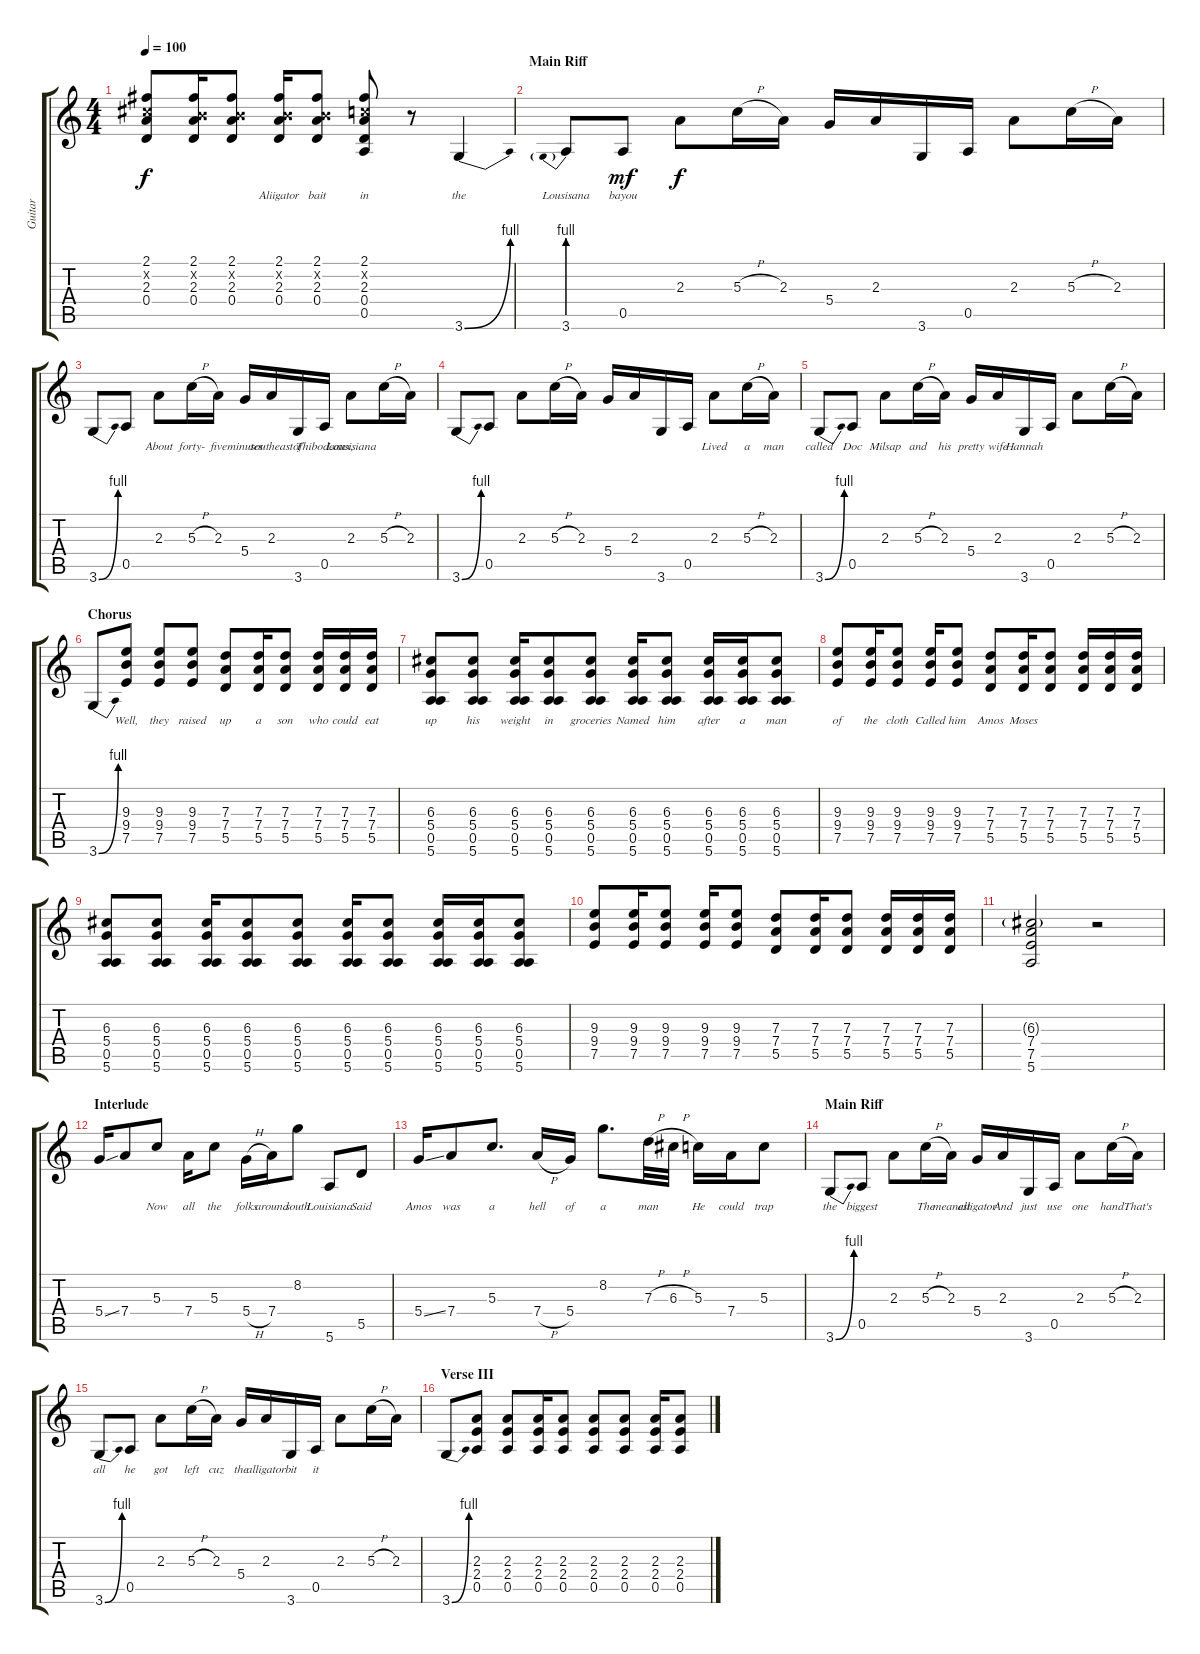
\track ("Guitar" "Guitar") {instrument overdrivenguitar}
\staff {score tabs}
\tuning (E4 B3 G3 D3 A2 E2) {hide}
\ts (4 4)
\tempo 100
\clef g2
\ks c
(2.1 2.2{x} 2.3 0.4).8{lyrics (0 "") lyrics (1 "") lyrics (2 "") lyrics (3 "") lyrics (4 "") dy f} (2.1 0.2{x} 2.3 0.4).16{lyrics (0 "") lyrics (1 "") lyrics (2 "") lyrics (3 "") lyrics (4 "")} (2.1 0.2{x} 2.3 0.4).8{lyrics (0 "") lyrics (1 "") lyrics (2 "") lyrics (3 "") lyrics (4 "")} (2.1 0.2{x} 2.3 0.4).16{lyrics (0 "Aliigator") lyrics (1 "") lyrics (2 "") lyrics (3 "") lyrics (4 "")} (2.1 0.2{x} 2.3 0.4).8{lyrics (0 "bait") lyrics (1 "") lyrics (2 "") lyrics (3 "") lyrics (4 "")} (2.1 1.2{x} 2.3 0.4 0.5).8{lyrics (0 "in") lyrics (1 "") lyrics (2 "") lyrics (3 "") lyrics (4 "")} r.8 3.6{be (bend 0 0 60 4)}.4{lyrics (0 "the") lyrics (1 "") lyrics (2 "") lyrics (3 "") lyrics (4 "")} |
\section ("" "Main Riff")
3.6{be (prebend 0 4 60 4)}.8{lyrics (0 "Lousisana") lyrics (1 "") lyrics (2 "") lyrics (3 "") lyrics (4 "")} 0.5.8{lyrics (0 "bayou") lyrics (1 "") lyrics (2 "") lyrics (3 "") lyrics (4 "") dy mf} 2.3.8{lyrics (0 "") lyrics (1 "") lyrics (2 "") lyrics (3 "") lyrics (4 "") dy f} 5.3{h}.16{lyrics (0 "") lyrics (1 "") lyrics (2 "") lyrics (3 "") lyrics (4 "")} 2.3.16{lyrics (0 "") lyrics (1 "") lyrics (2 "") lyrics (3 "") lyrics (4 "")} 5.4.16{lyrics (0 "") lyrics (1 "") lyrics (2 "") lyrics (3 "") lyrics (4 "")} 2.3.16{lyrics (0 "") lyrics (1 "") lyrics (2 "") lyrics (3 "") lyrics (4 "")} 3.6.16{lyrics (0 "") lyrics (1 "") lyrics (2 "") lyrics (3 "") lyrics (4 "")} 0.5.16{lyrics (0 "") lyrics (1 "") lyrics (2 "") lyrics (3 "") lyrics (4 "")} 2.3.8{lyrics (0 "") lyrics (1 "") lyrics (2 "") lyrics (3 "") lyrics (4 "")} 5.3{h}.16{lyrics (0 "") lyrics (1 "") lyrics (2 "") lyrics (3 "") lyrics (4 "")} 2.3.16{lyrics (0 "") lyrics (1 "") lyrics (2 "") lyrics (3 "") lyrics (4 "")} |
3.6{be (bend 0 0 60 4)}.8{lyrics (0 "") lyrics (1 "") lyrics (2 "") lyrics (3 "") lyrics (4 "")} 0.5.8{lyrics (0 "") lyrics (1 "") lyrics (2 "") lyrics (3 "") lyrics (4 "")} 2.3.8{lyrics (0 "About") lyrics (1 "") lyrics (2 "") lyrics (3 "") lyrics (4 "")} 5.3{h}.16{lyrics (0 "forty-") lyrics (1 "") lyrics (2 "") lyrics (3 "") lyrics (4 "")} 2.3.16{lyrics (0 "five") lyrics (1 "") lyrics (2 "") lyrics (3 "") lyrics (4 "")} 5.4.16{lyrics (0 "minutes") lyrics (1 "") lyrics (2 "") lyrics (3 "") lyrics (4 "")} 2.3.16{lyrics (0 "southeast") lyrics (1 "") lyrics (2 "") lyrics (3 "") lyrics (4 "")} 3.6.16{lyrics (0 "of") lyrics (1 "") lyrics (2 "") lyrics (3 "") lyrics (4 "")} 0.5.16{lyrics (0 "Thibodeaux,") lyrics (1 "") lyrics (2 "") lyrics (3 "") lyrics (4 "")} 2.3.8{lyrics (0 "Lousisiana") lyrics (1 "") lyrics (2 "") lyrics (3 "") lyrics (4 "")} 5.3{h}.16{lyrics (0 "") lyrics (1 "") lyrics (2 "") lyrics (3 "") lyrics (4 "")} 2.3.16{lyrics (0 "") lyrics (1 "") lyrics (2 "") lyrics (3 "") lyrics (4 "")} |
3.6{be (bend 0 0 60 4)}.8{lyrics (0 "") lyrics (1 "") lyrics (2 "") lyrics (3 "") lyrics (4 "")} 0.5.8{lyrics (0 "") lyrics (1 "") lyrics (2 "") lyrics (3 "") lyrics (4 "")} 2.3.8{lyrics (0 "") lyrics (1 "") lyrics (2 "") lyrics (3 "") lyrics (4 "")} 5.3{h}.16{lyrics (0 "") lyrics (1 "") lyrics (2 "") lyrics (3 "") lyrics (4 "")} 2.3.16{lyrics (0 "") lyrics (1 "") lyrics (2 "") lyrics (3 "") lyrics (4 "")} 5.4.16{lyrics (0 "") lyrics (1 "") lyrics (2 "") lyrics (3 "") lyrics (4 "")} 2.3.16{lyrics (0 "") lyrics (1 "") lyrics (2 "") lyrics (3 "") lyrics (4 "")} 3.6.16{lyrics (0 "") lyrics (1 "") lyrics (2 "") lyrics (3 "") lyrics (4 "")} 0.5.16{lyrics (0 "") lyrics (1 "") lyrics (2 "") lyrics (3 "") lyrics (4 "")} 2.3.8{lyrics (0 "Lived") lyrics (1 "") lyrics (2 "") lyrics (3 "") lyrics (4 "")} 5.3{h}.16{lyrics (0 "a") lyrics (1 "") lyrics (2 "") lyrics (3 "") lyrics (4 "")} 2.3.16{lyrics (0 "man") lyrics (1 "") lyrics (2 "") lyrics (3 "") lyrics (4 "")} |
3.6{be (bend 0 0 60 4)}.8{lyrics (0 "called") lyrics (1 "") lyrics (2 "") lyrics (3 "") lyrics (4 "")} 0.5.8{lyrics (0 "Doc") lyrics (1 "") lyrics (2 "") lyrics (3 "") lyrics (4 "")} 2.3.8{lyrics (0 "Milsap") lyrics (1 "") lyrics (2 "") lyrics (3 "") lyrics (4 "")} 5.3{h}.16{lyrics (0 "and") lyrics (1 "") lyrics (2 "") lyrics (3 "") lyrics (4 "")} 2.3.16{lyrics (0 "his") lyrics (1 "") lyrics (2 "") lyrics (3 "") lyrics (4 "")} 5.4.16{lyrics (0 "pretty") lyrics (1 "") lyrics (2 "") lyrics (3 "") lyrics (4 "")} 2.3.16{lyrics (0 "wife") lyrics (1 "") lyrics (2 "") lyrics (3 "") lyrics (4 "")} 3.6.16{lyrics (0 "Hannah") lyrics (1 "") lyrics (2 "") lyrics (3 "") lyrics (4 "")} 0.5.16{lyrics (0 "") lyrics (1 "") lyrics (2 "") lyrics (3 "") lyrics (4 "")} 2.3.8{lyrics (0 "") lyrics (1 "") lyrics (2 "") lyrics (3 "") lyrics (4 "")} 5.3{h}.16{lyrics (0 "") lyrics (1 "") lyrics (2 "") lyrics (3 "") lyrics (4 "")} 2.3.16{lyrics (0 "") lyrics (1 "") lyrics (2 "") lyrics (3 "") lyrics (4 "")} |
\section ("" "Chorus")
3.6{be (bend 0 0 60 4)}.8{lyrics (0 "") lyrics (1 "") lyrics (2 "") lyrics (3 "") lyrics (4 "")} (9.3 9.4 7.5).8{lyrics (0 "Well,") lyrics (1 "") lyrics (2 "") lyrics (3 "") lyrics (4 "")} (9.3 9.4 7.5).8{lyrics (0 "they") lyrics (1 "") lyrics (2 "") lyrics (3 "") lyrics (4 "")} (9.3 9.4 7.5).8{lyrics (0 "raised") lyrics (1 "") lyrics (2 "") lyrics (3 "") lyrics (4 "")} (7.3 7.4 5.5).8{lyrics (0 "up") lyrics (1 "") lyrics (2 "") lyrics (3 "") lyrics (4 "")} (7.3 7.4 5.5).16{lyrics (0 "a") lyrics (1 "") lyrics (2 "") lyrics (3 "") lyrics (4 "")} (7.3 7.4 5.5).8{lyrics (0 "son") lyrics (1 "") lyrics (2 "") lyrics (3 "") lyrics (4 "")} (7.3 7.4 5.5).16{lyrics (0 "who") lyrics (1 "") lyrics (2 "") lyrics (3 "") lyrics (4 "")} (7.3 7.4 5.5).16{lyrics (0 "could") lyrics (1 "") lyrics (2 "") lyrics (3 "") lyrics (4 "")} (7.3 7.4 5.5).16{lyrics (0 "eat") lyrics (1 "") lyrics (2 "") lyrics (3 "") lyrics (4 "")} |
(6.3 5.4 0.5 5.6).8{lyrics (0 "up") lyrics (1 "") lyrics (2 "") lyrics (3 "") lyrics (4 "")} (6.3 5.4 0.5 5.6).8{lyrics (0 "his") lyrics (1 "") lyrics (2 "") lyrics (3 "") lyrics (4 "")} (6.3 5.4 0.5 5.6).16{lyrics (0 "weight") lyrics (1 "") lyrics (2 "") lyrics (3 "") lyrics (4 "")} (6.3 5.4 0.5 5.6).8{lyrics (0 "in") lyrics (1 "") lyrics (2 "") lyrics (3 "") lyrics (4 "")} (6.3 5.4 0.5 5.6).8{lyrics (0 "groceries") lyrics (1 "") lyrics (2 "") lyrics (3 "") lyrics (4 "")} (6.3 5.4 0.5 5.6).16{lyrics (0 "Named") lyrics (1 "") lyrics (2 "") lyrics (3 "") lyrics (4 "")} (6.3 5.4 0.5 5.6).8{lyrics (0 "him") lyrics (1 "") lyrics (2 "") lyrics (3 "") lyrics (4 "")} (6.3 5.4 0.5 5.6).16{lyrics (0 "after") lyrics (1 "") lyrics (2 "") lyrics (3 "") lyrics (4 "")} (6.3 5.4 0.5 5.6).16{lyrics (0 "a") lyrics (1 "") lyrics (2 "") lyrics (3 "") lyrics (4 "")} (6.3 5.4 0.5 5.6).8{lyrics (0 "man") lyrics (1 "") lyrics (2 "") lyrics (3 "") lyrics (4 "")} |
(9.3 9.4 7.5).8{lyrics (0 "of") lyrics (1 "") lyrics (2 "") lyrics (3 "") lyrics (4 "")} (9.3 9.4 7.5).16{lyrics (0 "the") lyrics (1 "") lyrics (2 "") lyrics (3 "") lyrics (4 "")} (9.3 9.4 7.5).8{lyrics (0 "cloth") lyrics (1 "") lyrics (2 "") lyrics (3 "") lyrics (4 "")} (9.3 9.4 7.5).16{lyrics (0 "Called") lyrics (1 "") lyrics (2 "") lyrics (3 "") lyrics (4 "")} (9.3 9.4 7.5).8{lyrics (0 "him") lyrics (1 "") lyrics (2 "") lyrics (3 "") lyrics (4 "")} (7.3 7.4 5.5).8{lyrics (0 "Amos") lyrics (1 "") lyrics (2 "") lyrics (3 "") lyrics (4 "")} (7.3 7.4 5.5).16{lyrics (0 "Moses") lyrics (1 "") lyrics (2 "") lyrics (3 "") lyrics (4 "")} (7.3 7.4 5.5).8{lyrics (0 "") lyrics (1 "") lyrics (2 "") lyrics (3 "") lyrics (4 "")} (7.3 7.4 5.5).16{lyrics (0 "") lyrics (1 "") lyrics (2 "") lyrics (3 "") lyrics (4 "")} (7.3 7.4 5.5).16{lyrics (0 "") lyrics (1 "") lyrics (2 "") lyrics (3 "") lyrics (4 "")} (7.3 7.4 5.5).16{lyrics (0 "") lyrics (1 "") lyrics (2 "") lyrics (3 "") lyrics (4 "")} |
(6.3 5.4 0.5 5.6).8{lyrics (0 "") lyrics (1 "") lyrics (2 "") lyrics (3 "") lyrics (4 "")} (6.3 5.4 0.5 5.6).8{lyrics (0 "") lyrics (1 "") lyrics (2 "") lyrics (3 "") lyrics (4 "")} (6.3 5.4 0.5 5.6).16{lyrics (0 "") lyrics (1 "") lyrics (2 "") lyrics (3 "") lyrics (4 "")} (6.3 5.4 0.5 5.6).8{lyrics (0 "") lyrics (1 "") lyrics (2 "") lyrics (3 "") lyrics (4 "")} (6.3 5.4 0.5 5.6).8{lyrics (0 "") lyrics (1 "") lyrics (2 "") lyrics (3 "") lyrics (4 "")} (6.3 5.4 0.5 5.6).16{lyrics (0 "") lyrics (1 "") lyrics (2 "") lyrics (3 "") lyrics (4 "")} (6.3 5.4 0.5 5.6).8{lyrics (0 "") lyrics (1 "") lyrics (2 "") lyrics (3 "") lyrics (4 "")} (6.3 5.4 0.5 5.6).16{lyrics (0 "") lyrics (1 "") lyrics (2 "") lyrics (3 "") lyrics (4 "")} (6.3 5.4 0.5 5.6).16{lyrics (0 "") lyrics (1 "") lyrics (2 "") lyrics (3 "") lyrics (4 "")} (6.3 5.4 0.5 5.6).8{lyrics (0 "") lyrics (1 "") lyrics (2 "") lyrics (3 "") lyrics (4 "")} |
(9.3 9.4 7.5).8{lyrics (0 "") lyrics (1 "") lyrics (2 "") lyrics (3 "") lyrics (4 "")} (9.3 9.4 7.5).16{lyrics (0 "") lyrics (1 "") lyrics (2 "") lyrics (3 "") lyrics (4 "")} (9.3 9.4 7.5).8{lyrics (0 "") lyrics (1 "") lyrics (2 "") lyrics (3 "") lyrics (4 "")} (9.3 9.4 7.5).16{lyrics (0 "") lyrics (1 "") lyrics (2 "") lyrics (3 "") lyrics (4 "")} (9.3 9.4 7.5).8{lyrics (0 "") lyrics (1 "") lyrics (2 "") lyrics (3 "") lyrics (4 "")} (7.3 7.4 5.5).8{lyrics (0 "") lyrics (1 "") lyrics (2 "") lyrics (3 "") lyrics (4 "")} (7.3 7.4 5.5).16{lyrics (0 "") lyrics (1 "") lyrics (2 "") lyrics (3 "") lyrics (4 "")} (7.3 7.4 5.5).8{lyrics (0 "") lyrics (1 "") lyrics (2 "") lyrics (3 "") lyrics (4 "")} (7.3 7.4 5.5).16{lyrics (0 "") lyrics (1 "") lyrics (2 "") lyrics (3 "") lyrics (4 "")} (7.3 7.4 5.5).16{lyrics (0 "") lyrics (1 "") lyrics (2 "") lyrics (3 "") lyrics (4 "")} (7.3 7.4 5.5).16{lyrics (0 "") lyrics (1 "") lyrics (2 "") lyrics (3 "") lyrics (4 "")} |
(6.3{g} 7.4 7.5 5.6).2{lyrics (0 "") lyrics (1 "") lyrics (2 "") lyrics (3 "") lyrics (4 "")} r.2 |
\section ("" "Interlude")
5.4{ss}.16{lyrics (0 "") lyrics (1 "") lyrics (2 "") lyrics (3 "") lyrics (4 "")} 7.4.8{lyrics (0 "") lyrics (1 "") lyrics (2 "") lyrics (3 "") lyrics (4 "")} 5.3.8{lyrics (0 "Now") lyrics (1 "") lyrics (2 "") lyrics (3 "") lyrics (4 "")} 7.4.16{lyrics (0 "all") lyrics (1 "") lyrics (2 "") lyrics (3 "") lyrics (4 "")} 5.3.8{lyrics (0 "the") lyrics (1 "") lyrics (2 "") lyrics (3 "") lyrics (4 "")} 5.4{h}.16{lyrics (0 "folks") lyrics (1 "") lyrics (2 "") lyrics (3 "") lyrics (4 "")} 7.4.16{lyrics (0 "around") lyrics (1 "") lyrics (2 "") lyrics (3 "") lyrics (4 "")} 8.2.8{lyrics (0 "south") lyrics (1 "") lyrics (2 "") lyrics (3 "") lyrics (4 "")} 5.6.8{lyrics (0 "Louisiana") lyrics (1 "") lyrics (2 "") lyrics (3 "") lyrics (4 "")} 5.5.8{lyrics (0 "Said") lyrics (1 "") lyrics (2 "") lyrics (3 "") lyrics (4 "")} |
5.4{ss}.16{lyrics (0 "Amos") lyrics (1 "") lyrics (2 "") lyrics (3 "") lyrics (4 "")} 7.4.8{lyrics (0 "was") lyrics (1 "") lyrics (2 "") lyrics (3 "") lyrics (4 "")} 5.3.8{d lyrics (0 "a") lyrics (1 "") lyrics (2 "") lyrics (3 "") lyrics (4 "")} 7.4{h}.16{lyrics (0 "hell") lyrics (1 "") lyrics (2 "") lyrics (3 "") lyrics (4 "")} 5.4.16{lyrics (0 "of") lyrics (1 "") lyrics (2 "") lyrics (3 "") lyrics (4 "")} 8.2.8{d lyrics (0 "a") lyrics (1 "") lyrics (2 "") lyrics (3 "") lyrics (4 "")} 7.3{h}.32{lyrics (0 "man") lyrics (1 "") lyrics (2 "") lyrics (3 "") lyrics (4 "")} 6.3{h}.32{lyrics (0 "") lyrics (1 "") lyrics (2 "") lyrics (3 "") lyrics (4 "")} 5.3.16{lyrics (0 "He") lyrics (1 "") lyrics (2 "") lyrics (3 "") lyrics (4 "")} 7.4.16{lyrics (0 "could") lyrics (1 "") lyrics (2 "") lyrics (3 "") lyrics (4 "")} 5.3.8{lyrics (0 "trap") lyrics (1 "") lyrics (2 "") lyrics (3 "") lyrics (4 "")} |
\section ("" "Main Riff")
3.6{be (bend 0 0 60 4)}.8{lyrics (0 "the") lyrics (1 "") lyrics (2 "") lyrics (3 "") lyrics (4 "")} 0.5.8{lyrics (0 "biggest") lyrics (1 "") lyrics (2 "") lyrics (3 "") lyrics (4 "")} 2.3.8{lyrics (0 "") lyrics (1 "") lyrics (2 "") lyrics (3 "") lyrics (4 "")} 5.3{h}.16{lyrics (0 "The") lyrics (1 "") lyrics (2 "") lyrics (3 "") lyrics (4 "")} 2.3.16{lyrics (0 "meanest") lyrics (1 "") lyrics (2 "") lyrics (3 "") lyrics (4 "")} 5.4.16{lyrics (0 "alligator") lyrics (1 "") lyrics (2 "") lyrics (3 "") lyrics (4 "")} 2.3.16{lyrics (0 "And") lyrics (1 "") lyrics (2 "") lyrics (3 "") lyrics (4 "")} 3.6.16{lyrics (0 "just") lyrics (1 "") lyrics (2 "") lyrics (3 "") lyrics (4 "")} 0.5.16{lyrics (0 "use") lyrics (1 "") lyrics (2 "") lyrics (3 "") lyrics (4 "")} 2.3.8{lyrics (0 "one") lyrics (1 "") lyrics (2 "") lyrics (3 "") lyrics (4 "")} 5.3{h}.16{lyrics (0 "hand") lyrics (1 "") lyrics (2 "") lyrics (3 "") lyrics (4 "")} 2.3.16{lyrics (0 "That's") lyrics (1 "") lyrics (2 "") lyrics (3 "") lyrics (4 "")} |
3.6{be (bend 0 0 60 4)}.8{lyrics (0 "all") lyrics (1 "") lyrics (2 "") lyrics (3 "") lyrics (4 "")} 0.5.8{lyrics (0 "he") lyrics (1 "") lyrics (2 "") lyrics (3 "") lyrics (4 "")} 2.3.8{lyrics (0 "got") lyrics (1 "") lyrics (2 "") lyrics (3 "") lyrics (4 "")} 5.3{h}.16{lyrics (0 "left") lyrics (1 "") lyrics (2 "") lyrics (3 "") lyrics (4 "")} 2.3.16{lyrics (0 "cuz") lyrics (1 "") lyrics (2 "") lyrics (3 "") lyrics (4 "")} 5.4.16{lyrics (0 "the") lyrics (1 "") lyrics (2 "") lyrics (3 "") lyrics (4 "")} 2.3.16{lyrics (0 "alligator") lyrics (1 "") lyrics (2 "") lyrics (3 "") lyrics (4 "")} 3.6.16{lyrics (0 "bit") lyrics (1 "") lyrics (2 "") lyrics (3 "") lyrics (4 "")} 0.5.16{lyrics (0 "it") lyrics (1 "") lyrics (2 "") lyrics (3 "") lyrics (4 "")} 2.3.8{lyrics (0 "") lyrics (1 "") lyrics (2 "") lyrics (3 "") lyrics (4 "")} 5.3{h}.16{lyrics (0 "") lyrics (1 "") lyrics (2 "") lyrics (3 "") lyrics (4 "")} 2.3.16{lyrics (0 "") lyrics (1 "") lyrics (2 "") lyrics (3 "") lyrics (4 "")} |
\section ("" "Verse III")
3.6{be (bend 0 0 60 4)}.8{lyrics (0 "") lyrics (1 "") lyrics (2 "") lyrics (3 "") lyrics (4 "")} (2.3 2.4 0.5).8{lyrics (0 "") lyrics (1 "") lyrics (2 "") lyrics (3 "") lyrics (4 "")} (2.3 2.4 0.5).8{lyrics (0 "") lyrics (1 "") lyrics (2 "") lyrics (3 "") lyrics (4 "")} (2.3 2.4 0.5).16{lyrics (0 "") lyrics (1 "") lyrics (2 "") lyrics (3 "") lyrics (4 "")} (2.3 2.4 0.5).8{lyrics (0 "") lyrics (1 "") lyrics (2 "") lyrics (3 "") lyrics (4 "")} (2.3 2.4 0.5).8{lyrics (0 "") lyrics (1 "") lyrics (2 "") lyrics (3 "") lyrics (4 "")} (2.3 2.4 0.5).8{lyrics (0 "") lyrics (1 "") lyrics (2 "") lyrics (3 "") lyrics (4 "")} (2.3 2.4 0.5).16{lyrics (0 "") lyrics (1 "") lyrics (2 "") lyrics (3 "") lyrics (4 "")} (2.3 2.4 0.5).8{lyrics (0 "") lyrics (1 "") lyrics (2 "") lyrics (3 "") lyrics (4 "")}
